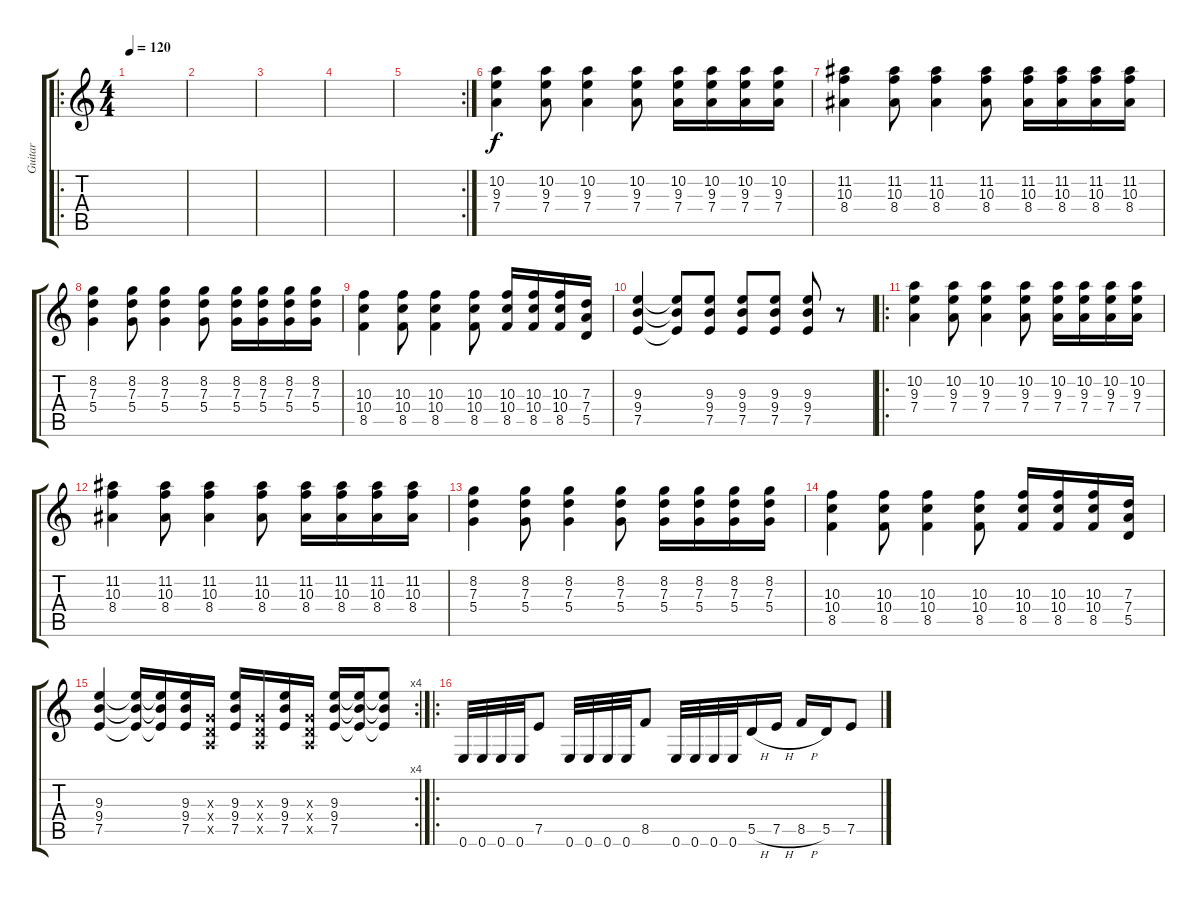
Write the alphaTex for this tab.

\track ("Guitar" "Guitar") {instrument distortionguitar}
\staff {score tabs}
\tuning (E4 B3 G3 D3 A2 E2) {hide}
\ro
\ts (4 4)
\tempo 120
\clef g2
\ks c
|
|
|
|
\rc 2
|
(10.2 9.3 7.4).4{instrument electricguitarclean} (10.2 9.3 7.4).8 (10.2 9.3 7.4).4 (10.2 9.3 7.4).8 (10.2 9.3 7.4).16 (10.2 9.3 7.4).16 (10.2 9.3 7.4).16 (10.2 9.3 7.4).16 |
(11.2 10.3 8.4).4 (11.2 10.3 8.4).8 (11.2 10.3 8.4).4 (11.2 10.3 8.4).8 (11.2 10.3 8.4).16 (11.2 10.3 8.4).16 (11.2 10.3 8.4).16 (11.2 10.3 8.4).16 |
(8.2 7.3 5.4).4 (8.2 7.3 5.4).8 (8.2 7.3 5.4).4 (8.2 7.3 5.4).8 (8.2 7.3 5.4).16 (8.2 7.3 5.4).16 (8.2 7.3 5.4).16 (8.2 7.3 5.4).16 |
(10.3 10.4 8.5).4 (10.3 10.4 8.5).8 (10.3 10.4 8.5).4 (10.3 10.4 8.5).8 (10.3 10.4 8.5).16 (10.3 10.4 8.5).16 (10.3 10.4 8.5).16 (7.3 7.4 5.5).16 |
(9.3 9.4 7.5).4 (9.3{t} 9.4{t} 7.5{t}).8 (9.3 9.4 7.5).8 (9.3 9.4 7.5).8 (9.3 9.4 7.5).8 (9.3 9.4 7.5).8 r.8 |
\ro
(10.2 9.3 7.4).4{instrument distortionguitar} (10.2 9.3 7.4).8 (10.2 9.3 7.4).4 (10.2 9.3 7.4).8 (10.2 9.3 7.4).16 (10.2 9.3 7.4).16 (10.2 9.3 7.4).16 (10.2 9.3 7.4).16 |
(11.2 10.3 8.4).4 (11.2 10.3 8.4).8 (11.2 10.3 8.4).4 (11.2 10.3 8.4).8 (11.2 10.3 8.4).16 (11.2 10.3 8.4).16 (11.2 10.3 8.4).16 (11.2 10.3 8.4).16 |
(8.2 7.3 5.4).4 (8.2 7.3 5.4).8 (8.2 7.3 5.4).4 (8.2 7.3 5.4).8 (8.2 7.3 5.4).16 (8.2 7.3 5.4).16 (8.2 7.3 5.4).16 (8.2 7.3 5.4).16 |
(10.3 10.4 8.5).4 (10.3 10.4 8.5).8 (10.3 10.4 8.5).4 (10.3 10.4 8.5).8 (10.3 10.4 8.5).16 (10.3 10.4 8.5).16 (10.3 10.4 8.5).16 (7.3 7.4 5.5).16 |
\rc 4
(9.3 9.4 7.5).4 (9.3{t} 9.4{t} 7.5{t}).16 (9.3{t} 9.4{t} 7.5{t}).16 (9.3 9.4 7.5).16 (0.3{x} 0.4{x} 0.5{x}).16 (9.3 9.4 7.5).16 (0.3{x} 0.4{x} 0.5{x}).16 (9.3 9.4 7.5).16 (0.3{x} 0.4{x} 0.5{x}).16 (9.3 9.4 7.5).16 (9.3{t} 9.4{t} 7.5{t}).16 (9.3{t} 9.4{t} 7.5{t}).8 |
\ro
0.6.32{instrument distortionguitar} 0.6.32 0.6.32 0.6.32 7.5.8 0.6.32 0.6.32 0.6.32 0.6.32 8.5.8 0.6.32 0.6.32 0.6.32 0.6.32 5.5{h}.16 7.5{h}.16 8.5{h}.16 5.5.16 7.5.8
